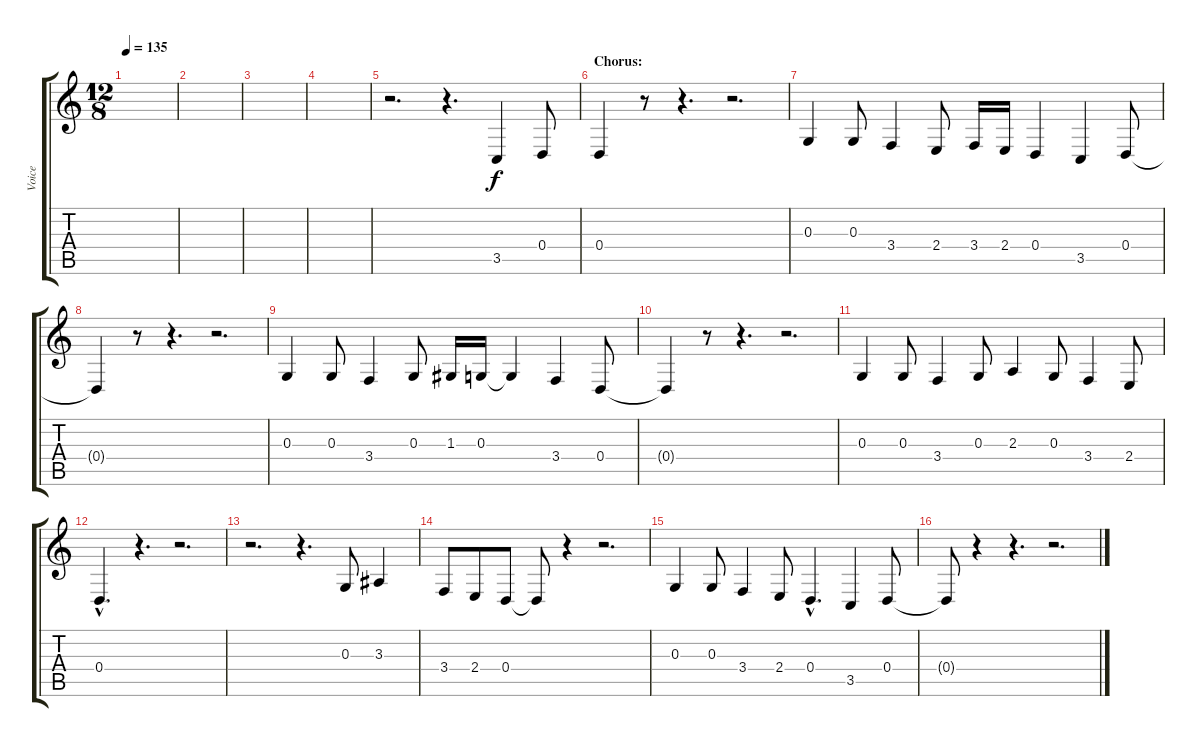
\track ("Voice" "Voice") {instrument baritonesax}
\staff {score tabs}
\tuning (E4 B3 G3 D3 A2 E2) {hide}
\ts (12 8)
\tempo 135
\clef g2
\ks c
|
|
|
|
r.2{d} r.4{d} 3.5.4 0.4.8 |
\section ("" "Chorus:")
0.4.4 r.8 r.4{d} r.2{d} |
0.3.4 0.3.8 3.4.4 2.4.8 3.4.16 2.4.16 0.4.4 3.5.4 0.4.8 |
0.4{t}.4 r.8 r.4{d} r.2{d} |
0.3.4 0.3.8 3.4.4 0.3.8 1.3.16 0.3.16 0.3{t}.4 3.4.4 0.4.8 |
0.4{t}.4 r.8 r.4{d} r.2{d} |
0.3.4 0.3.8 3.4.4 0.3.8 2.3.4 0.3.8 3.4.4 2.4.8 |
0.4{hac}.4{d} r.4{d} r.2{d} |
r.2{d} r.4{d} 0.3.8 3.3.4 |
3.4.8 2.4.8 0.4.8 0.4{t}.8 r.4 r.2{d} |
0.3.4 0.3.8 3.4.4 2.4.8 0.4{hac}.4{d} 3.5.4 0.4.8 |
0.4{t}.8 r.4 r.4{d} r.2{d}
